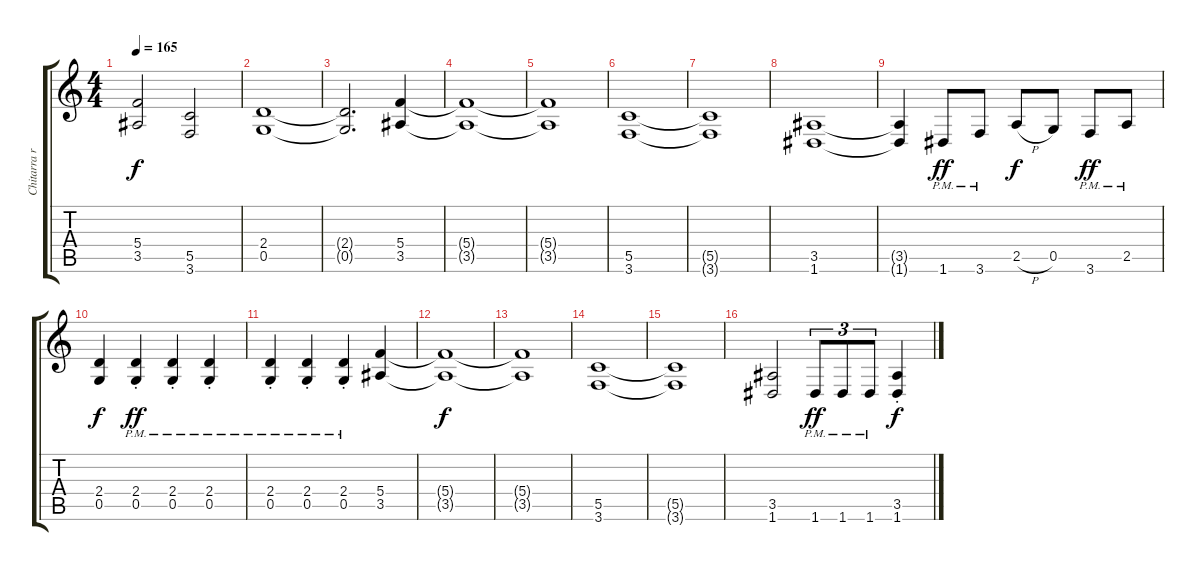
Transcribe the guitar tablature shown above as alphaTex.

\track ("Chitarra ritmica 2" "Chitarra r") {instrument distortionguitar}
\staff {score tabs}
\tuning (D4 A3 F3 C3 G2 D2) {hide}
\ts (4 4)
\tempo 165
\clef g2
\ks c
(5.4 3.5).2{dy f} (5.5 3.6).2 |
(2.4 0.5).1 |
(2.4{t} 0.5{t}).2{d} (5.4 3.5).4 |
(5.4{t} 3.5{t}).1 |
(5.4{t} 3.5{t}).1 |
(5.5 3.6).1 |
(5.5{t} 3.6{t}).1 |
(3.5 1.6).1 |
(3.5{t} 1.6{t}).4 1.6{pm}.8{dy ff} 3.6{pm}.8 2.5{h}.8{dy f} 0.5.8 3.6{pm}.8{dy ff} 2.5{pm}.8 |
(2.4 0.5).4{dy f} (2.4{pm st} 0.5{pm st}).4{dy ff} (2.4{pm st} 0.5{pm st}).4 (2.4{pm st} 0.5{pm st}).4 |
(2.4{pm st} 0.5{pm st}).4 (2.4{pm st} 0.5{pm st}).4 (2.4{pm st} 0.5{pm st}).4 (5.4 3.5).4 |
(5.4{t} 3.5{t}).1{dy f} |
(5.4{t} 3.5{t}).1 |
(5.5 3.6).1 |
(5.5{t} 3.6{t}).1 |
(3.5 1.6).2 1.6{pm}.8{tu (3 2) dy ff} 1.6{pm}.8{tu (3 2)} 1.6{pm}.8{tu (3 2)} (3.5{st} 1.6{st}).4{dy f}
